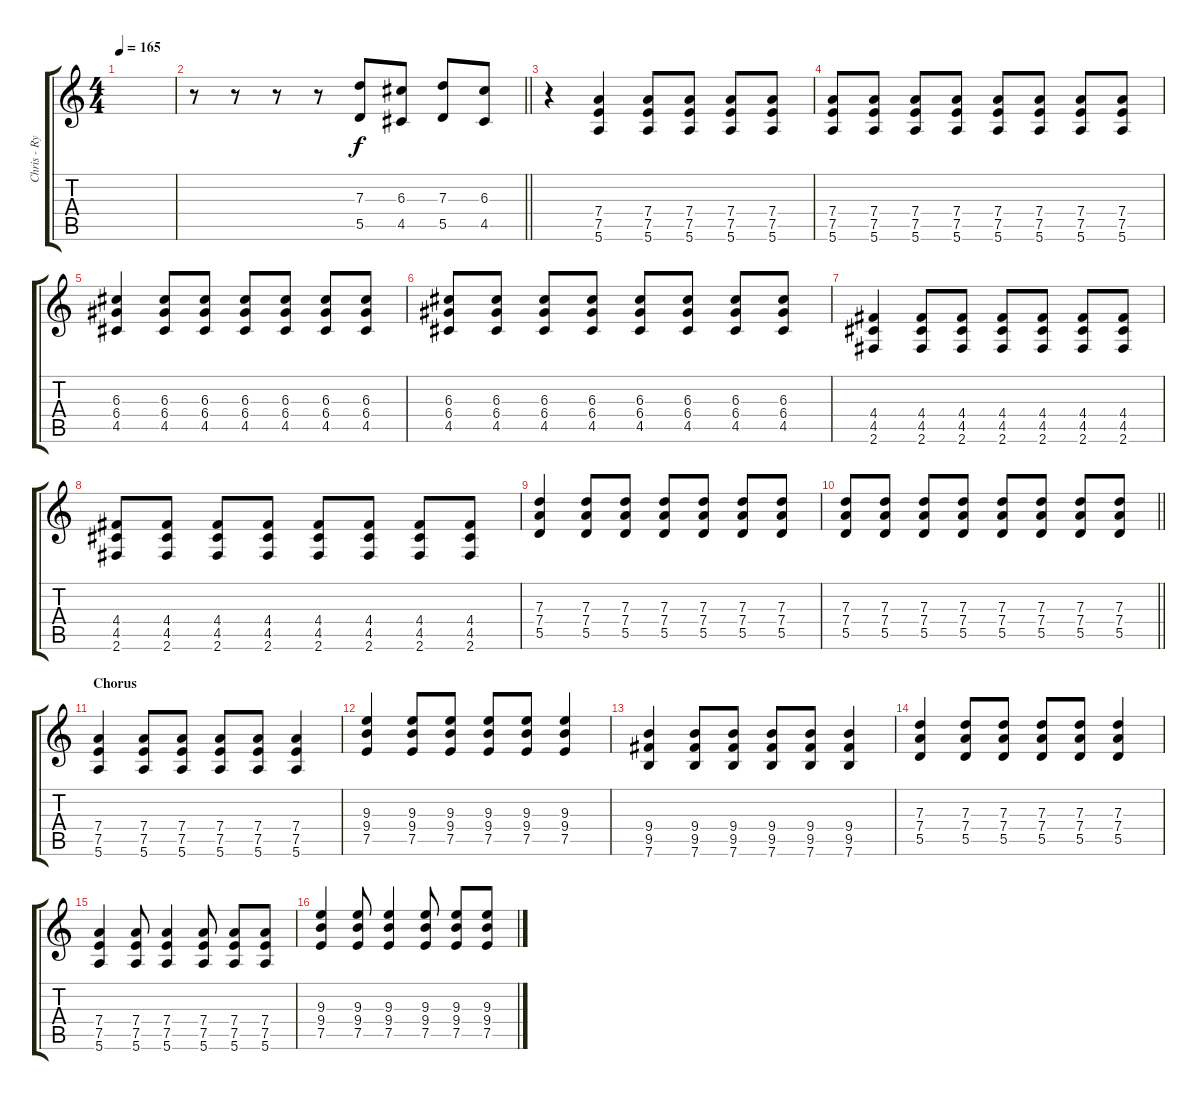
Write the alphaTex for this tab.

\track ("Chris - Rythm Guitar" "Chris - Ry") {instrument distortionguitar}
\staff {score tabs}
\tuning (E4 B3 G3 D3 A2 E2) {hide}
\ts (4 4)
\tempo 165
\clef g2
\ks c
|
\barLineRight lightlight
r.8 r.8 r.8 r.8 (7.3 5.5).8 (6.3 4.5).8 (7.3 5.5).8 (6.3 4.5).8 |
r.4 (7.4 7.5 5.6).4{dy f} (7.4 7.5 5.6).8 (7.4 7.5 5.6).8 (7.4 7.5 5.6).8 (7.4 7.5 5.6).8 |
(7.4 7.5 5.6).8 (7.4 7.5 5.6).8 (7.4 7.5 5.6).8 (7.4 7.5 5.6).8 (7.4 7.5 5.6).8 (7.4 7.5 5.6).8 (7.4 7.5 5.6).8 (7.4 7.5 5.6).8 |
(6.3 6.4 4.5).4 (6.3 6.4 4.5).8 (6.3 6.4 4.5).8 (6.3 6.4 4.5).8 (6.3 6.4 4.5).8 (6.3 6.4 4.5).8 (6.3 6.4 4.5).8 |
(6.3 6.4 4.5).8 (6.3 6.4 4.5).8 (6.3 6.4 4.5).8 (6.3 6.4 4.5).8 (6.3 6.4 4.5).8 (6.3 6.4 4.5).8 (6.3 6.4 4.5).8 (6.3 6.4 4.5).8 |
(4.4 4.5 2.6).4 (4.4 4.5 2.6).8 (4.4 4.5 2.6).8 (4.4 4.5 2.6).8 (4.4 4.5 2.6).8 (4.4 4.5 2.6).8 (4.4 4.5 2.6).8 |
(4.4 4.5 2.6).8 (4.4 4.5 2.6).8 (4.4 4.5 2.6).8 (4.4 4.5 2.6).8 (4.4 4.5 2.6).8 (4.4 4.5 2.6).8 (4.4 4.5 2.6).8 (4.4 4.5 2.6).8 |
(7.3 7.4 5.5).4 (7.3 7.4 5.5).8 (7.3 7.4 5.5).8 (7.3 7.4 5.5).8 (7.3 7.4 5.5).8 (7.3 7.4 5.5).8 (7.3 7.4 5.5).8 |
\barLineRight lightlight
(7.3 7.4 5.5).8 (7.3 7.4 5.5).8 (7.3 7.4 5.5).8 (7.3 7.4 5.5).8 (7.3 7.4 5.5).8 (7.3 7.4 5.5).8 (7.3 7.4 5.5).8 (7.3 7.4 5.5).8 |
\section ("" "Chorus")
(7.4 7.5 5.6).4 (7.4 7.5 5.6).8 (7.4 7.5 5.6).8 (7.4 7.5 5.6).8 (7.4 7.5 5.6).8 (7.4 7.5 5.6).4 |
(9.3 9.4 7.5).4 (9.3 9.4 7.5).8 (9.3 9.4 7.5).8 (9.3 9.4 7.5).8 (9.3 9.4 7.5).8 (9.3 9.4 7.5).4 |
(9.4 9.5 7.6).4 (9.4 9.5 7.6).8 (9.4 9.5 7.6).8 (9.4 9.5 7.6).8 (9.4 9.5 7.6).8 (9.4 9.5 7.6).4 |
(7.3 7.4 5.5).4 (7.3 7.4 5.5).8 (7.3 7.4 5.5).8 (7.3 7.4 5.5).8 (7.3 7.4 5.5).8 (7.3 7.4 5.5).4 |
(7.4 7.5 5.6).4 (7.4 7.5 5.6).8 (7.4 7.5 5.6).4 (7.4 7.5 5.6).8 (7.4 7.5 5.6).8 (7.4 7.5 5.6).8 |
(9.3 9.4 7.5).4 (9.3 9.4 7.5).8 (9.3 9.4 7.5).4 (9.3 9.4 7.5).8 (9.3 9.4 7.5).8 (9.3 9.4 7.5).8
